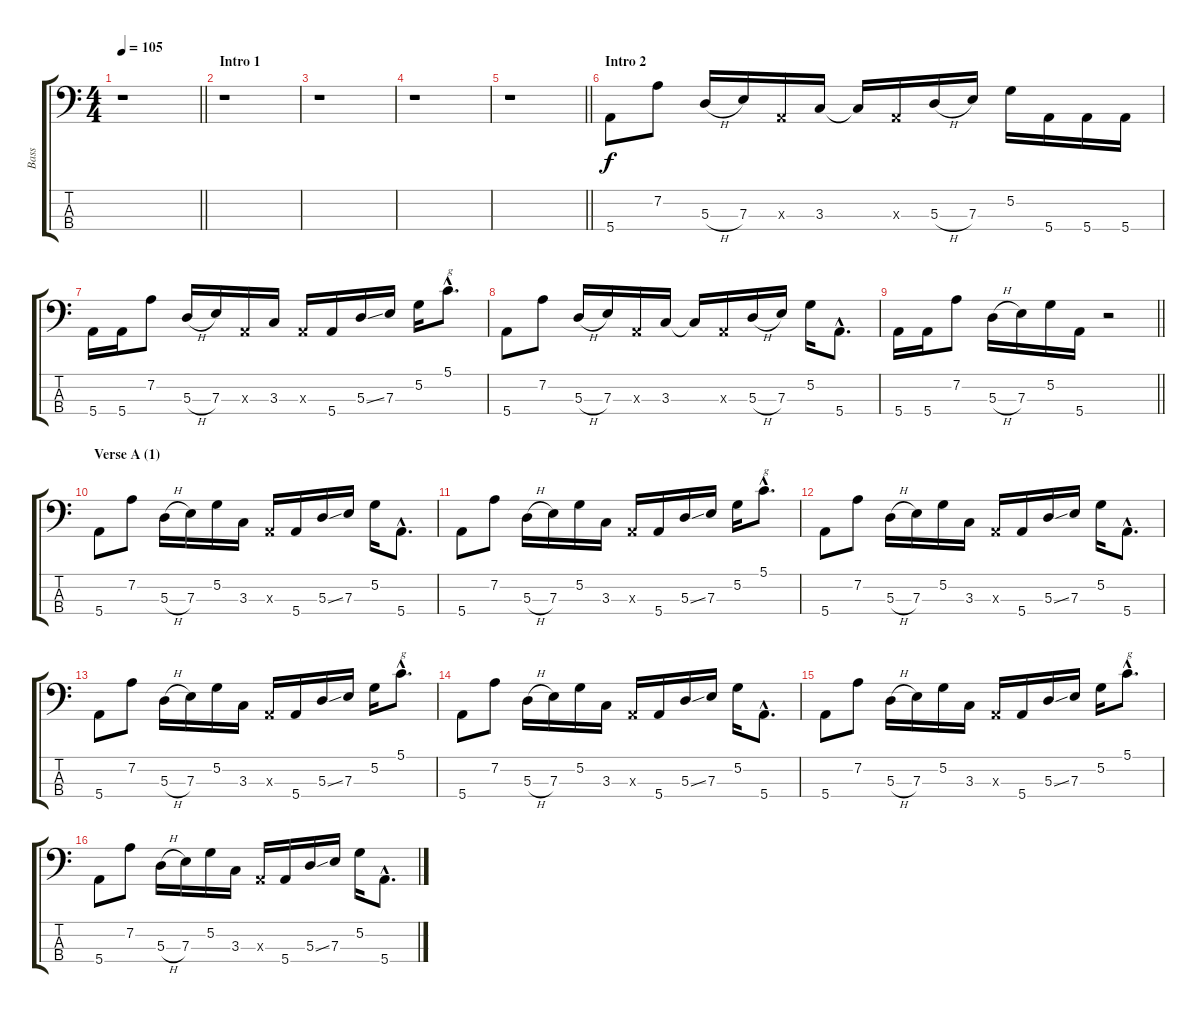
\track ("Bass" "Bass") {instrument electricbassfinger}
\staff {score tabs}
\tuning (G2 D2 A1 E1) {hide}
\ts (4 4)
\tempo 105
\clef f4
\barLineRight lightlight
\ks aminor
r.1{dy f instrument electricbassfinger} |
\section ("" "Intro 1")
r.1 |
r.1 |
r.1 |
\barLineRight lightlight
r.1 |
\section ("" "Intro 2")
5.4.8 7.2.8 5.3{h}.16 7.3.16 0.3{x}.16 3.3.16 3.3{t}.16 0.3{x}.16 5.3{h}.16 7.3.16 5.2.16 5.4.16 5.4.16 5.4.16 |
5.4.16 5.4.16 7.2.8 5.3{h}.16 7.3.16 0.3{x}.16 3.3.16 0.3{x}.16 5.4.16 5.3{ss}.16 7.3.16 5.2.16 5.1{hac}.8{d txt "g"} |
5.4.8 7.2.8 5.3{h}.16 7.3.16 0.3{x}.16 3.3.16 3.3{t}.16 0.3{x}.16 5.3{h}.16 7.3.16 5.2.16 5.4{hac}.8{d} |
\barLineRight lightlight
5.4.16 5.4.16 7.2.8 5.3{h}.16 7.3.16 5.2.16 5.4.16 r.2 |
\section ("" "Verse A (1)")
5.4.8 7.2.8 5.3{h}.16 7.3.16 5.2.16 3.3.16 0.3{x}.16 5.4.16 5.3{ss}.16 7.3.16 5.2.16 5.4{hac}.8{d} |
5.4.8 7.2.8 5.3{h}.16 7.3.16 5.2.16 3.3.16 0.3{x}.16 5.4.16 5.3{ss}.16 7.3.16 5.2.16 5.1{hac}.8{d txt "g"} |
5.4.8 7.2.8 5.3{h}.16 7.3.16 5.2.16 3.3.16 0.3{x}.16 5.4.16 5.3{ss}.16 7.3.16 5.2.16 5.4{hac}.8{d} |
5.4.8 7.2.8 5.3{h}.16 7.3.16 5.2.16 3.3.16 0.3{x}.16 5.4.16 5.3{ss}.16 7.3.16 5.2.16 5.1{hac}.8{d txt "g"} |
5.4.8 7.2.8 5.3{h}.16 7.3.16 5.2.16 3.3.16 0.3{x}.16 5.4.16 5.3{ss}.16 7.3.16 5.2.16 5.4{hac}.8{d} |
5.4.8 7.2.8 5.3{h}.16 7.3.16 5.2.16 3.3.16 0.3{x}.16 5.4.16 5.3{ss}.16 7.3.16 5.2.16 5.1{hac}.8{d txt "g"} |
5.4.8 7.2.8 5.3{h}.16 7.3.16 5.2.16 3.3.16 0.3{x}.16 5.4.16 5.3{ss}.16 7.3.16 5.2.16 5.4{hac}.8{d}
